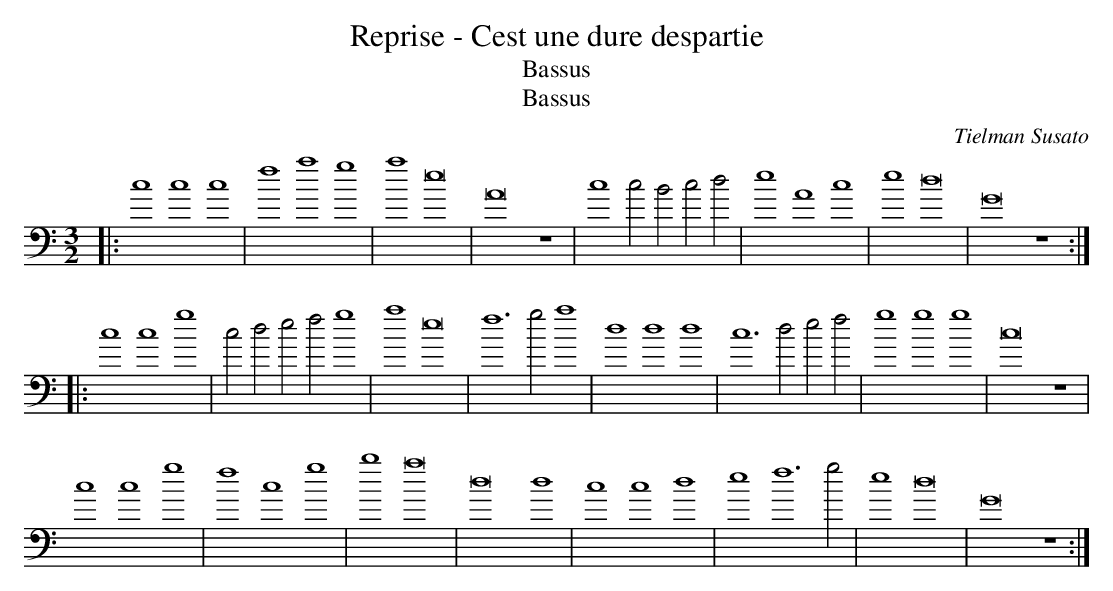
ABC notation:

X:1
T:Reprise - Cest une dure despartie
T:Bassus
C:Tielman Susato
M:C|
M:3/2
L:1/1
T:Bassus
K:C bass
|:ccc|fag|ae2|A2z|cc/2B/2 c/2d/2|eAc|ed2|G2z:|
|:ccg|c/2d/2 e/2f/2 g|ae2|f>ga|ddd|c>d e/2f/2|ggg|c2z|
ccg|fcg|ba2|d2d|ccd|ef>g|ed2|G2z:|
